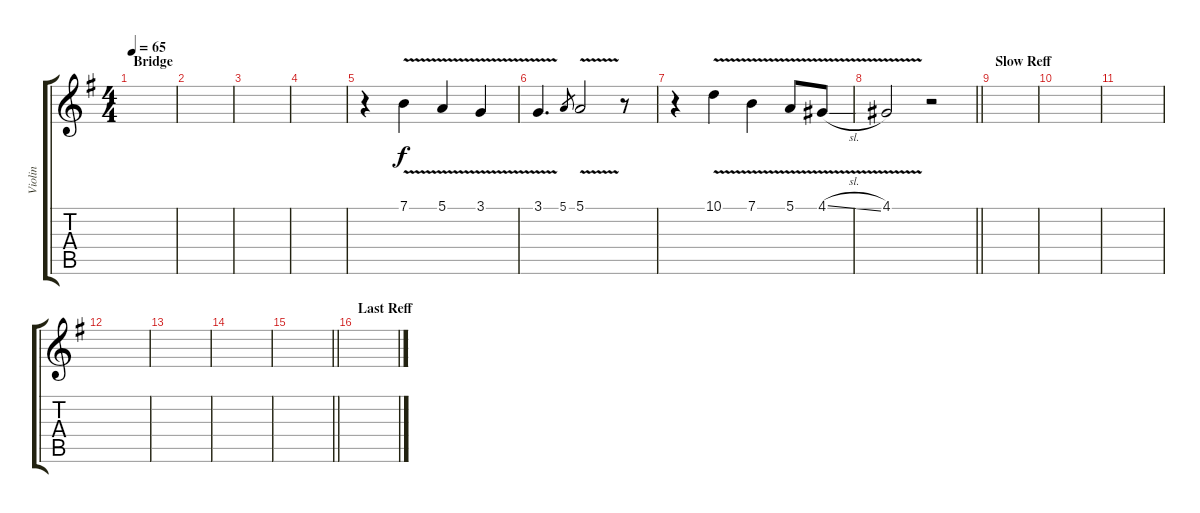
\track ("Violin" "Violin") {instrument synthstrings1}
\staff {score tabs}
\tuning (E4 B3 G3 D3 A2 E2) {hide}
\ts (4 4)
\section ("" "Bridge")
\tempo 65
\clef g2
\ks g
|
|
|
|
r.4 7.1{v}.4 5.1{v}.4 3.1{v}.4 |
3.1{v}.4{d} 5.1.8{gr} 5.1{v}.2 r.8 |
r.4 10.1{v}.4 7.1{v}.4 5.1{v}.8 4.1{v sl}.8 |
\barLineRight lightlight
4.1{v}.2 r.2 |
\section ("" "Slow Reff")
|
|
|
|
|
|
\barLineRight lightlight
|
\section ("" "Last Reff")
